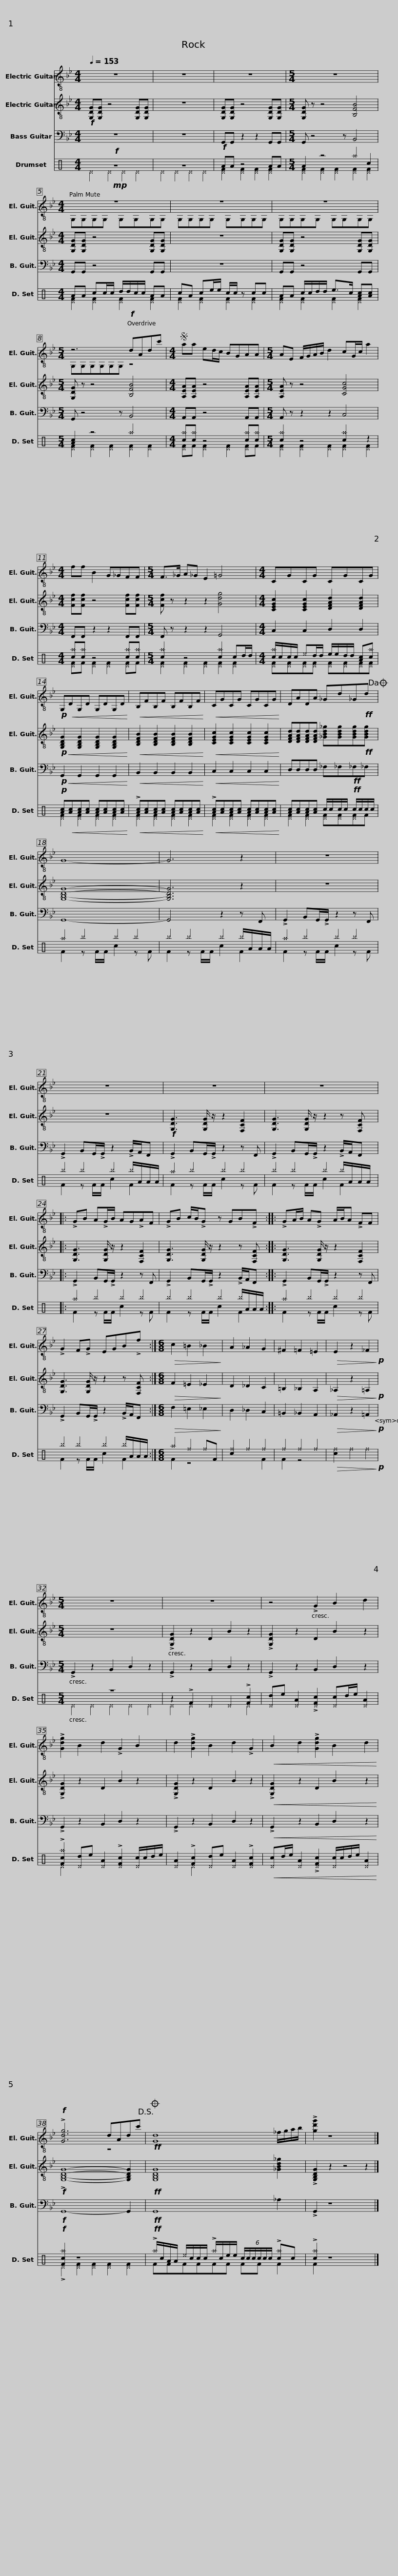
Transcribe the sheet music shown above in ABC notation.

X:1
%%score ( 1 2 ) 3 4 ( 5 6 )
L:1/8
Q:1/4=153
M:4/4
I:linebreak $
K:Bb
V:1 treble-8
V:2 treble-8
V:3 treble-8
V:4 bass transpose=-12
V:5 perc
K:none
V:6 perc
K:none
V:1
 z8 | z8 | z8 |[M:5/4] z10 |$[M:4/4]!mp! z8 | %5
 z8 | z8 |$[M:5/4] z6!f! dAdc' |[M:4/4]S aa ed/c/ BGAA |[M:5/4] AE F/G/A/B/ d2 cG/c/ a2 |$ %10
[M:4/4] ff B2 G_GFF |[M:5/4] F>_G A_G E2 =G4 |[M:4/4] CGCG CGCG |$!p! G,!<(!DG,D G,DG,D!<)! |!<(! B,FB,F B,FB,F!<)! | %15
!<(! CGCG CGCG!<)! | DADA _Gd_G!ff!d!dacoda! |$ G8- | G6 z2 | z8 | %20
 z8 |$ z8 | z8 |: !>!GB A!>!G/B/ AG!>!AF | !>!GB c/B/!>!G z GB!>!F ::$ %25
 !>!GA/B/ A!>!G A/B/A !>!FF | !>!G2 F!>!G EGB!>!f :|[M:6/8]!>(! c2 =B2 _B2!>)! | A2 _A2 G2 | ^F2 =F2 =E2 |$ %30
!>(! E2 z2 _F2!>)!!p! |[M:5/4] z10 | z10 | z4 !>!G2 B2 d2 | !>![Gdg]2 B2 d2 !>!G2 B2 | %35
 d2 !>![Gdg]2 B2 d2 !>!G2 |$!<(! B2 d2 !>![Gdg]2 B2 d2!<)! |!f! !>![Gdg]6 dAdc'!D.S.! |O!ff! [Gd]8 _f/g/a/b/ |$ !>![gd'g']2 z8 |] %40
V:2
 x8 | x8 | x8 |[M:5/4] x10 |$[M:4/4] G,G,G,G, G,G,G,G, | %5
 G,G,G,G, G,G,G,G, | G,G,G,G, G,G,G,G, |$[M:5/4] G,G,G,G,G,G, z4 |[M:4/4] x8 |[M:5/4] x10 |$ %10
[M:4/4] x8 |[M:5/4] x10 |[M:4/4] x8 |$ x8 | x8 | %15
 x8 | x8 |$ x8 | x8 | x8 | %20
 x8 |$ x8 | x8 |: x8 | x8 ::$ %25
 x8 | x8 :|[M:6/8] x6 | x6 | x6 |$ %30
 x6 |[M:5/4] x10 | x10 | x10 | x10 | %35
 x10 |$ x10 | x6 z4 | x10 |$ x10 |] %40
V:3
!f! [G,DG][G,DG] z4 [G,DG][G,DG] | z8 | [G,DG][G,DG] z4 [G,DG][G,DG] |[M:5/4] [G,DG] z z4 [B,FB]4 |$[M:4/4] [G,DG][G,DG] z4 [G,DG][G,DG] | %5
 z8 | [G,DG][G,DG] z4 [G,DG][G,DG] |$[M:5/4] [G,DG] z z4 [B,FB]4 |[M:4/4] [A,EA][A,EA] z4 [A,EA][A,EA] |[M:5/4] [A,EA] z z4 [CGc]4 |$ %10
[M:4/4] [Fcf][Fcf] z4 [Fcf][Fcf] |[M:5/4] [Fcf] z z2 z2 [Gdg]4 |[M:4/4] [CEGc]2 [CEGc]2 [DFAd]2 [DFAd]2 |$!p!!<(! [G,B,DG]2 [G,B,DG]2 [G,B,DG]2 [G,B,DG]2!<)! |!<(! [B,DFB]2 [B,DFB]2 [B,DFB]2 [B,DFB]2!<)! | %15
!<(! [CEGc]2 [CEGc]2 [CEGc]2 [CEGc]2!<)! | [DFAd][DFAd][DFAd][DFAd] [_GBd_g][GBdg][GBdg]!ff![GBdg] |$ [G,B,DG]8- | [G,B,DG]6 z2 | z8 | %20
 z8 |$!f! [G,DG]3 [G,DG]/ z/ z2 [F,CF]2 | [G,DG]3 [G,DG]/ z/ z2 z [F,CF] |: [G,DG]3 [G,DG]/ z/ z2 [F,CF]2 | [G,DG]3 [G,DG]/ z/ z2 z [F,CF] ::$ %25
 [G,DG]3 [G,DG]/ z/ z2 [F,CF]2 | [G,DG]3 [G,DG]/ z/ z2 z [F,CF] :|[M:6/8]!>(! F2 =E2 _E2!>)! | D2 _D2 C2 | =B,2 _B,2 A,2 |$ %30
!>(! _A,2 z2 =A,2!>)!!p! |[M:5/4] z10 | !>![G,DG]2 z2 D2 B2 z2 | !>![G,DG]2 z2 D2 B2 z2 | !>![G,DG]2 z2 D2 B2 z2 | %35
 !>![G,DG]2 z2 D2 B2 z2 |$!<(! !>![G,DG]2 z2 D2 B2 z2!<)! |!f! !>![G,B,DG]8- [G,B,DG]2 |!ff! [G,B,DG]8 [_GBd_g]2 |$ !>![G,B,DG]2 z2 z4 z2 |] %40
V:4
 z8 | z8 |!f! G,,G,, z2 z2 G,,G,, |[M:5/4] G,, z4 z B,,4 |$[M:4/4] G,,G,, z4 G,,G,, | %5
 z8 | G,,G,, z4 G,,G,, |$[M:5/4] G,, z4 z B,,4 |[M:4/4] A,,A,, z4 A,,A,, |[M:5/4] A,, z z2 z2 C,4 |$ %10
[M:4/4] F,,F,, z2 z2 F,,F,, |[M:5/4] F,, z z2 z2 G,,4 |[M:4/4] C,2 C,2 D,2 D,2 |$!p!!<(! G,,2 G,,2 G,,2 G,,2!<)! |!<(! B,,2 B,,2 B,,2 B,,2!<)! | %15
!<(! C,2 C,2 C,2 C,2!<)! | D,D,D,D, _F,_F,!ff!_F,_F, |$ G,,8- | G,,4 z2 z F,, | !>!G,,2 B,,G,,/!>!G,,/ z2 z F,, | %20
 !>!G,,2 B,,G,,/!>!G,,/ z2 !>!B,,/A,,/F,, |$ !>!G,,2 B,,G,,/!>!G,,/ z2 z F,, | !>!G,,2 B,,G,,/!>!G,,/ z2 !>!B,,/A,,/F,, |: !>!G,,2 B,,G,,/!>!G,,/ z2 z F,, | !>!G,,2 B,,G,,/!>!G,,/ z2 !>!B,,/A,,/F,, ::$ %25
 !>!G,,2 B,,G,,/!>!G,,/ z2 z F,, | !>!G,,2 B,,G,,/!>!G,,/ z2 !>!B,,/A,,/F,, :|[M:6/8]!>(! F,2 =E,2 _E,2!>)! | D,2 _D,2 C,2 | =B,,2 _B,,2 A,,2 |$ %30
!>(! _A,,2 z2 =A,,2!>)!!p! |[M:5/4] !>!G,,2 z2 B,,2 D,2 z2 | !>!G,,2 z2 B,,2 D,2 z2 | !>!G,,2 z2 B,,2 D,2 z2 | !>!G,,2 z2 B,,2 D,2 z2 | %35
 !>!G,,2 z2 B,,2 D,2 z2 |$!<(! !>!G,,2 z2 B,,2 D,2 z2!<)! |!f! G,,8- G,,2 |!ff! G,,8 _A,2 |$ !>!G,,2 z8 |] %40
V:5
[K:C]!f! z8 | z8 | AA z4 AA |[M:5/4] A2 z4 ^a2 c2 |$[M:4/4] AA cc/c/ d/d/c/c/ AA | %5
 cA ce/e/ c/c/ z cc | AA c/c/d/d/ e>c [Ac][Ac] |$[M:5/4] [Ac]2 z4 ^a4 |[M:4/4] [c^a][c^a] z4 [c^a][c^a] |[M:5/4] [c^a]2 z4 [c^a]2 z2 |$ %10
[M:4/4] [c^a][c^a] z4 [c^a][c^a] |[M:5/4] [c^a]2 z4 [c^a]2 cd/d/ |[M:4/4] [c^a]/c/c/c/ ^ed/d/ e/e/d/d/ [Ac][c^a] |$!p! [Ac]!<(![Ac][Ac][Ac] [Ac][Ac][Ac][Ac]!<)! |!<(! !>![Ac][Ac][Ac][Ac] [Ac][Ac][Ac][Ac]!<)! | %15
!<(! !>![Ac][Ac][Ac][Ac] [Ac][Ac][Ac][Ac]!<)! | [Ac][Ac][Ac][Ac] c/c/c/c/!ff! c/c/c/c/ |$ ^a2 ^b2 ^b2 ^b2 | ^b2 ^b2 ^b2 ^b/A/A/A/ | ^a2 ^b2 ^b2 ^b2 | %20
 ^b2 ^b2 ^b2 ^b/A/A/A/ |$ ^a2 ^b2 ^b2 ^b2 | ^b2 ^b2 ^b2 ^b/A/A/A/ |: ^a2 ^b2 ^b2 ^b2 | ^b2 ^b2 ^b2 ^b/A/A/A/ ::$ %25
 ^a2 ^b2 ^b2 ^b2 | ^b2 ^b2 ^b2 ^b/A/A/A/ :|[M:6/8] ^a2 ^f2 ^fF | [c^f]2 ^f2 ^f2 | ^f2 ^f2 ^f2 |$ %30
!>(! [c^f]2 ^f2 ^f2!>)!!p! |[M:5/4] z10 | z2 !>!F2 ^D2 ^D2 !>![Fc]2 | [^Dd]e [^DA]2 !>![^DFc]2 [^Dc]d/e/ [^DA]2 | !>![Fc^a]2 [^Dd]e [^DA]2 !>![^DFc]2 [^Dc]/c/d/e/ | %35
 [^DA]2 !>![Fc]2 [^Dd]e [^DA]2 !>![^DFc]2 |$!<(! [^Dc]d/e/ [^DA]2 !>![^DFc]2 [^Dc]/c/d/e/ [^DA]2!<)! |!f! [Fc^a]2 z8 |!ff! !>!^a/c/A/A/ ^e/c/c/c/ !>!^a/c/e/e/ (6:4:6c/c/c/c/c/c/ !>![c^a]c |$ !>![c^a]2 z8 |] %40
V:6
[K:C] ^D2 ^D2 ^D2 ^D2 | ^D2 ^D2 ^D2 ^D2 | [^DF]2 [^DF]2 [^DF]2 [^DF]2 |[M:5/4] [^DF]2 [^DF]2 [^DF]2 [^DF]2 [^DF]2 |$[M:4/4] [^DF]2 [^DF]2 [^DF]2 [^DF]2 | %5
 [^DF]2 [^DF]2 [^DF]2 [^DF]2 | [^DF]2 [^DF]2 [^DF]2 [^DF]2 |$[M:5/4] [^DF]2 [^DF]2 [^DF]2 [^DF]2 [^DF]2 |[M:4/4] [^DF]F [^DF]2 [^DF]2 [^DF]F |[M:5/4] [^DF]2 [^DF]2 [^DF]2 [^DF]2 [^DF]2 |$ %10
[M:4/4] [^DF]F [^DF]2 [^DF]2 [^DF]F |[M:5/4] [^DF]2 [^DF]2 [^DF]2 [^DF]2 [^DF]2 |[M:4/4] [^DF][^DF][^DF][^DF] [^DF][^DF][^DF][^DF] |$ [^DF]2 [^DF]2 [^DF]2 [^DF]2 | [^DF]2 [^DF]2 [^DF]2 [^DF]2 | %15
 [^DF]2 [^DF]2 [^DF]2 [^DF]2 | [^DF]2 [^DF]2 [^DF][^DF][^DF]F |$ F2 z F/F/ c2 z F | F2 z F/F/ c2 F2 | F2 z F/F/ c2 z F | %20
 F2 z F/F/ c2 F2 |$ F2 z F/F/ c2 z F | F2 z F/F/ c2 F2 |: F2 z F/F/ c2 z F | F2 z F/F/ c2 F2 ::$ %25
 F2 z F/F/ c2 z F | F2 z F/F/ c2 F2 :|[M:6/8] F2 z4 | x4 F2 | F2 z4 |$ %30
 x6 |[M:5/4] ^D2 ^D2 ^D2 ^D2 ^D2 | ^D2 ^D2 x4 ^D2 | x10 | ^D2 x8 | %35
 x2 ^D2 x6 |$ x10 | !>!^D2 [^DF]2 [^DF]2 [^DF]2 [^DF]2 | FFFFFF FF F2 |$ F2 z8 |] %40
